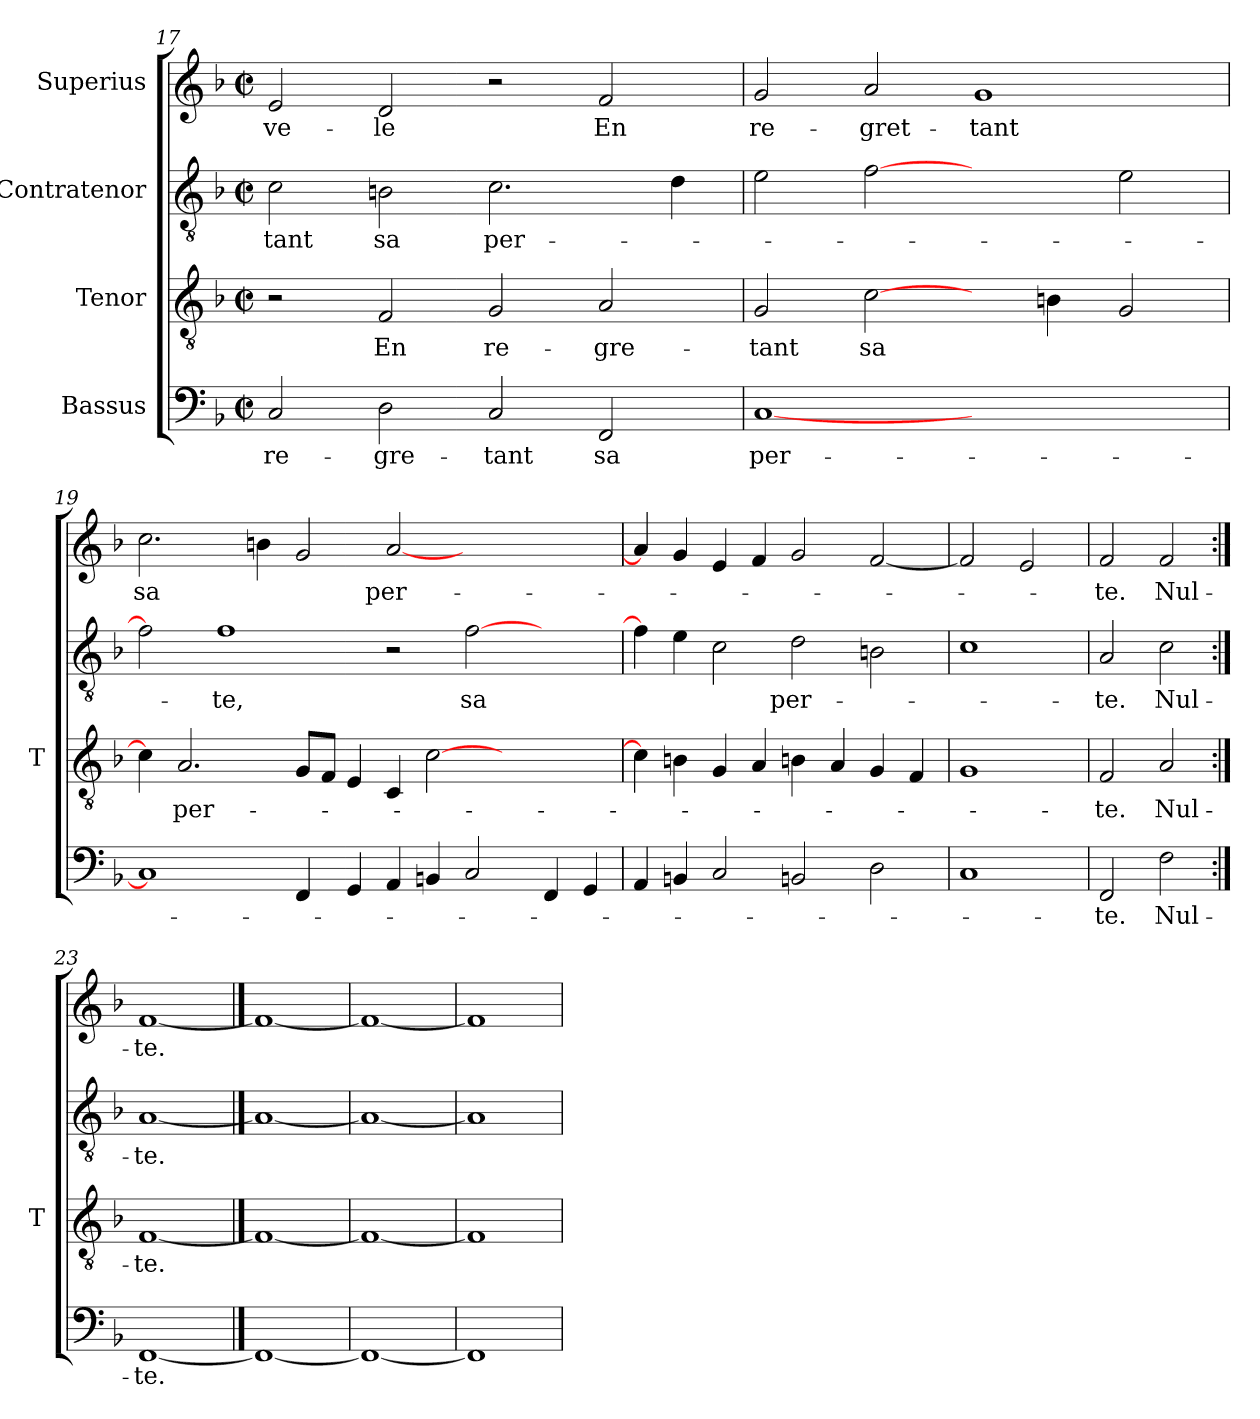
**kern	**text	**kern	**text	**kern	**text	**kern	**text
*part4	*part4	*part3	*part3	*part2	*part2	*part1	*part1
*staff4	*staff4	*staff3	*staff3	*staff2	*staff2	*staff1	*staff1
*I"Bassus	*	*I"Tenor	*	*I"Contratenor	*	*I"Superius	*
*	*	*I'T	*	*	*	*	*
*clefF4	*	*clefGv2	*	*clefGv2	*	*clefG2	*
*k[b-]	*	*k[b-]	*	*k[b-]	*	*k[b-]	*
*F:	*	*F:	*	*F:	*	*F:	*
*M2/2	*	*M2/2	*	*M2/2	*	*M2/2	*
*met(c|)	*	*met(c|)	*	*met(c|)	*	*met(c|)	*
=17	=17	=17	=17	=17	=17	=17	=17
2C	re-	2r	.	2c	-tant	2e	ve-
2D	gre-	2F	-En	2Bn	-sa	2d	-le
2C	-tant	2G	re-	2.c	per-	2r	.
2FF	-sa	2A	gre-	.	.	2f	-En
.	.	.	.	4d	.	.	.
=18	=18	=18	=18	=18	=18	=18	=18
[1C	per-	2G	-tant	2e	.	2g	re-
.	.	[2c	-sa	[2f	.	2a	gret-
1ryy	.	4ryy	.	2ryy	.	1g	-tant
.	.	4Bn	.	.	.	.	.
.	.	2G	.	2e	.	.	.
!!LO:PB:g=z
=19	=19	=19	=19	=19	=19	=19	=19
1C]	.	4c]	.	2f]	.	2.cc	-sa
.	.	2.A	per-	.	.	.	.
.	.	.	.	1f	-te,	.	.
.	.	.	.	.	.	4bn	.
4FF	.	8GL	.	.	.	2g	.
.	.	8FJ	.	.	.	.	.
4GG	.	4E	.	.	.	.	.
4AA	.	4C	.	2r	.	[2a	per-
4BBn	.	[2c	.	.	.	.	.
2C	.	.	.	[2f	-sa	1ryy	.
.	.	2.ryy	.	.	.	.	.
4FF	.	.	.	2ryy	.	.	.
4GG	.	.	.	.	.	.	.
=20	=20	=20	=20	=20	=20	=20	=20
4AA	.	4c]	.	4f]	.	4a]	.
4BBn	.	4Bn	.	4e	.	4g	.
2C	.	4G	.	2c	.	4e	.
.	.	4A	.	.	.	4f	.
2BBn	.	4Bn	.	2d	per-	2g	.
.	.	4A	.	.	.	.	.
2D	.	4G	.	2Bn	.	[2f	.
.	.	4F	.	.	.	.	.
=21	=21	=21	=21	=21	=21	=21	=21
1C	.	1G	.	1c	.	2f]	.
.	.	.	.	.	.	2e	.
=22	=22	=22	=22	=22	=22	=22	=22
2FF	-te.	2F	-te.	2A	-te.	2f	-te.
2F	Nul-	2A	Nul-	2c	Nul-	2f	Nul-
=23:|!	=23:|!	=23:|!	=23:|!	=23:|!	=23:|!	=23:|!	=23:|!
[1FF	-te.	[1F	-te.	[1A	-te.	[1f	-te.
==24	==24	==24	==24	==24	==24	==24	==24
1FF_	.	1F_	.	1A_	.	1f_	.
=25	=25	=25	=25	=25	=25	=25	=25
1FF_	.	1F_	.	1A_	.	1f_	.
=26	=26	=26	=26	=26	=26	=26	=26
1FF]	.	1F]	.	1A]	.	1f]	.
=	=	=	=	=	=	=	=
*-	*-	*-	*-	*-	*-	*-	*-
